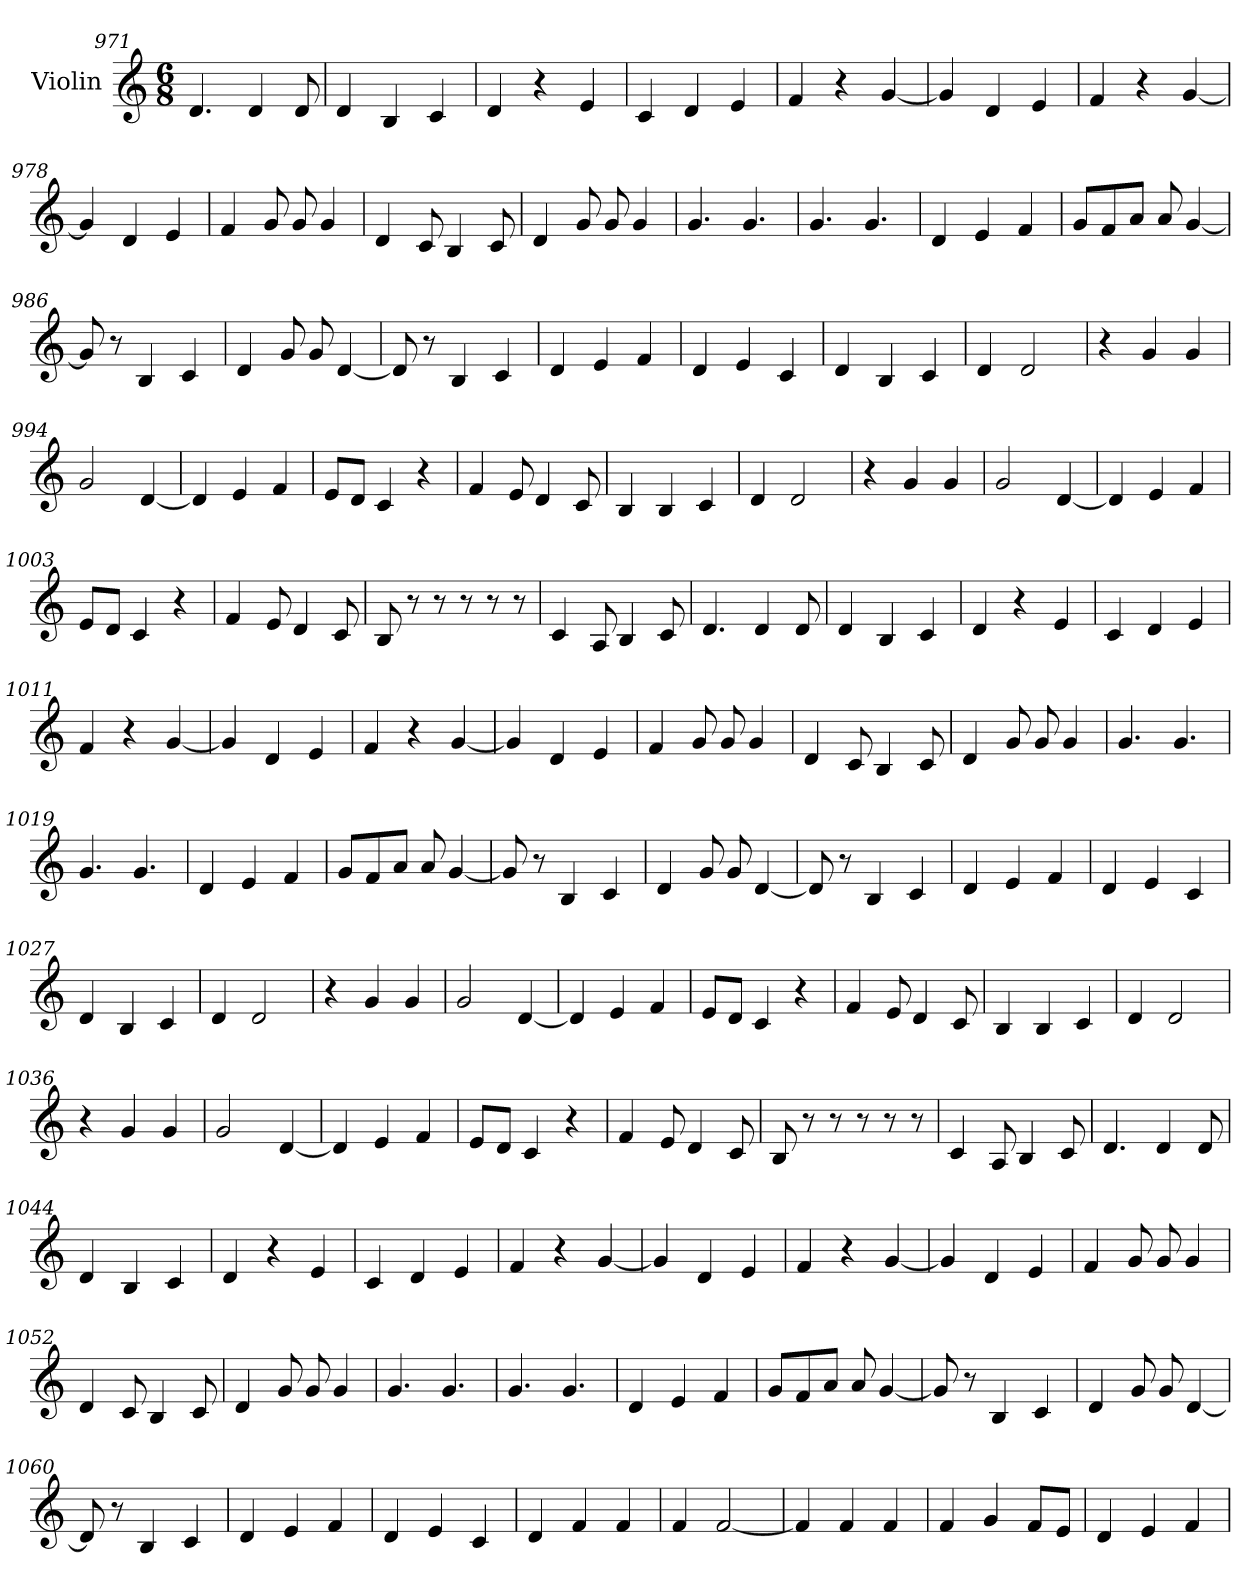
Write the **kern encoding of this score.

**kern
*part1
*staff1
*I"Violin
*clefG2
*k[]
*C:
*M6/8
=971
4.d/
4d/
8d/
=972
4d/
4B/
4c/
=973
4d/
4r
4e/
=974
4c/
4d/
4e/
!!LO:PB:g=z
=975
4f/
4r
[4g/
=976
4g/]
4d/
4e/
=977
4f/
4r
[4g/
!!LO:PB:g=z
=978
4g/]
4d/
4e/
=979
4f/
8g/
8g/
4g/
=980
4d/
8c/
4B/
8c/
=981
4d/
8g/
8g/
4g/
!!LO:PB:g=z
=982
4.g/
4.g/
=983
4.g/
4.g/
=984
4d/
4e/
4f/
!!LO:PB:g=z
=985
8g/L
8f/
8a/J
8a/
[4g/
=986
8g/]
8r
4B/
4c/
=987
4d/
8g/
8g/
[4d/
=988
8d/]
8r
4B/
4c/
!!LO:PB:g=z
=989
4d/
4e/
4f/
=990
4d/
4e/
4c/
!!LO:PB:g=z
=991
4d/
4B/
4c/
=992
4d/
2d/
=993
4r
4g/
4g/
=994
2g/
[4d/
=995
4d/]
4e/
4f/
!!LO:PB:g=z
=996
8e/L
8d/J
4c/
4r
=997
4f/
8e/
4d/
8c/
!!LO:PB:g=z
=998
4B/
4B/
4c/
=999
4d/
2d/
=1000
4r
4g/
4g/
=1001
2g/
[4d/
=1002
4d/]
4e/
4f/
!!LO:PB:g=z
=1003
8e/L
8d/J
4c/
4r
=1004
4f/
8e/
4d/
8c/
!!LO:PB:g=z
=1005
8B/
8r
8r
8r
8r
8r
=1006
4c/
8A/
4B/
8c/
=1007
4.d/
4d/
8d/
=1008
4d/
4B/
4c/
=1009
4d/
4r
4e/
=1010
4c/
4d/
4e/
=1011
4f/
4r
[4g/
!!LO:PB:g=z
=1012
4g/]
4d/
4e/
=1013
4f/
4r
[4g/
=1014
4g/]
4d/
4e/
=1015
4f/
8g/
8g/
4g/
=1016
4d/
8c/
4B/
8c/
!!LO:PB:g=z
=1017
4d/
8g/
8g/
4g/
=1018
4.g/
4.g/
!!LO:PB:g=z
=1019
4.g/
4.g/
=1020
4d/
4e/
4f/
=1021
8g/L
8f/
8a/J
8a/
[4g/
=1022
8g/]
8r
4B/
4c/
=1023
4d/
8g/
8g/
[4d/
!!LO:PB:g=z
=1024
8d/]
8r
4B/
4c/
=1025
4d/
4e/
4f/
!!LO:PB:g=z
=1026
4d/
4e/
4c/
=1027
4d/
4B/
4c/
=1028
4d/
2d/
=1029
4r
4g/
4g/
=1030
2g/
[4d/
!!LO:PB:g=z
=1031
4d/]
4e/
4f/
=1032
8e/L
8d/J
4c/
4r
!!LO:PB:g=z
=1033
4f/
8e/
4d/
8c/
=1034
4B/
4B/
4c/
=1035
4d/
2d/
=1036
4r
4g/
4g/
=1037
2g/
[4d/
!!LO:PB:g=z
=1038
4d/]
4e/
4f/
=1039
8e/L
8d/J
4c/
4r
!!LO:PB:g=z
=1040
4f/
8e/
4d/
8c/
=1041
8B/
8r
8r
8r
8r
8r
=1042
4c/
8A/
4B/
8c/
=1043
4.d/
4d/
8d/
=1044
4d/
4B/
4c/
!!LO:PB:g=z
=1045
4d/
4r
4e/
=1046
4c/
4d/
4e/
!!LO:PB:g=z
=1047
4f/
4r
[4g/
=1048
4g/]
4d/
4e/
=1049
4f/
4r
[4g/
=1050
4g/]
4d/
4e/
=1051
4f/
8g/
8g/
4g/
!!LO:PB:g=z
=1052
4d/
8c/
4B/
8c/
=1053
4d/
8g/
8g/
4g/
!!LO:PB:g=z
=1054
4.g/
4.g/
=1055
4.g/
4.g/
=1056
4d/
4e/
4f/
=1057
8g/L
8f/
8a/J
8a/
[4g/
=1058
8g/]
8r
4B/
4c/
!!LO:PB:g=z
=1059
4d/
8g/
8g/
[4d/
=1060
8d/]
8r
4B/
4c/
!!LO:PB:g=z
=1061
4d/
4e/
4f/
=1062
4d/
4e/
4c/
=1063
4d/
4f/
4f/
=1064
4f/
[2f/
=1065
4f/]
4f/
4f/
=1066
4f/
4g/
8f/L
8e/J
=1067
4d/
4e/
4f/
=
*-
